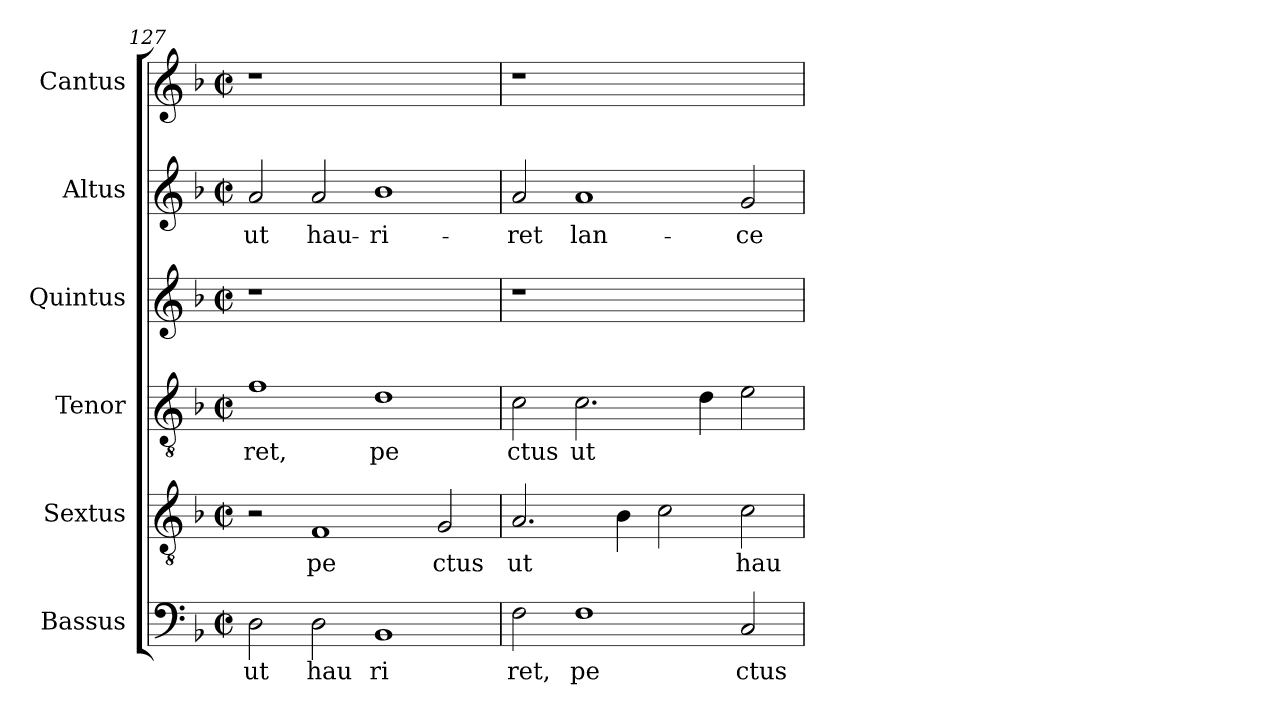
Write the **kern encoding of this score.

**kern	**text	**kern	**text	**kern	**text	**kern	**kern	**text	**kern
*part6	*part6	*part5	*part5	*part4	*part4	*part3	*part2	*part2	*part1
*staff6	*staff6	*staff5	*staff5	*staff4	*staff4	*staff3	*staff2	*staff2	*staff1
*I"Bassus	*	*I"Sextus	*	*I"Tenor	*	*I"Quintus	*I"Altus	*	*I"Cantus
*I'Bassus	*	*I'Sextus	*	*I'Tenor	*	*I'Quintus	*I'Altus	*	*I'Cantus
*clefF4	*	*clefGv2	*	*clefGv2	*	*clefG2	*clefG2	*	*clefG2
*k[b-]	*	*k[b-]	*	*k[b-]	*	*k[b-]	*k[b-]	*	*k[b-]
*F:	*	*F:	*	*F:	*	*F:	*F:	*	*F:
*M2/2	*	*M2/2	*	*M2/2	*	*M2/2	*M2/2	*	*M2/2
*met(c|)	*	*met(c|)	*	*met(c|)	*	*met(c|)	*met(c|)	*	*met(c|)
=127	=127	=127	=127	=127	=127	=127	=127	=127	=127
!	!LO:LY:b:cj	!	!	!	!LO:LY:b:cj	!	!	!LO:LY:b:cj	!
2D\	ut	2r	.	1f	ret,	1r	2a/	ut	1r
!	!LO:LY:b:cj	!	!LO:LY:b:cj	!	!	!	!	!LO:LY:b:cj	!
2D\	hau	1F	pe	.	.	.	2a/	hau-	.
!	!LO:LY:b:cj	!	!	!	!LO:LY:b:cj	!	!	!LO:LY:b:cj	!
1BB-	ri	.	.	1d	pe	1ryy	1b-	-ri-	1ryy
!	!	!	!LO:LY:b:cj	!	!	!	!	!	!
.	.	2G/	ctus	.	.	.	.	.	.
=128	=128	=128	=128	=128	=128	=128	=128	=128	=128
!	!LO:LY:b:cj	!	!LO:LY:b:cj	!	!LO:LY:b:cj	!	!	!LO:LY:b:cj	!
2F\	ret,	2.A/	ut	2c\	ctus	1r	2a/	-ret	1r
!	!LO:LY:b:cj	!	!	!	!LO:LY:b:cj	!	!	!LO:LY:b:cj	!
1F	pe	.	.	2.c\	ut	.	1a	lan-	.
.	.	4B-\	.	.	.	.	.	.	.
.	.	2c\	.	.	.	1ryy	.	.	1ryy
.	.	.	.	4d\	.	.	.	.	.
!	!LO:LY:b:cj	!	!LO:LY:b:cj	!	!	!	!	!LO:LY:b:cj	!
2C/	ctus	2c\	hau	2e\	.	.	2g/	-ce-	.
=	=	=	=	=	=	=	=	=	=
*-	*-	*-	*-	*-	*-	*-	*-	*-	*-
